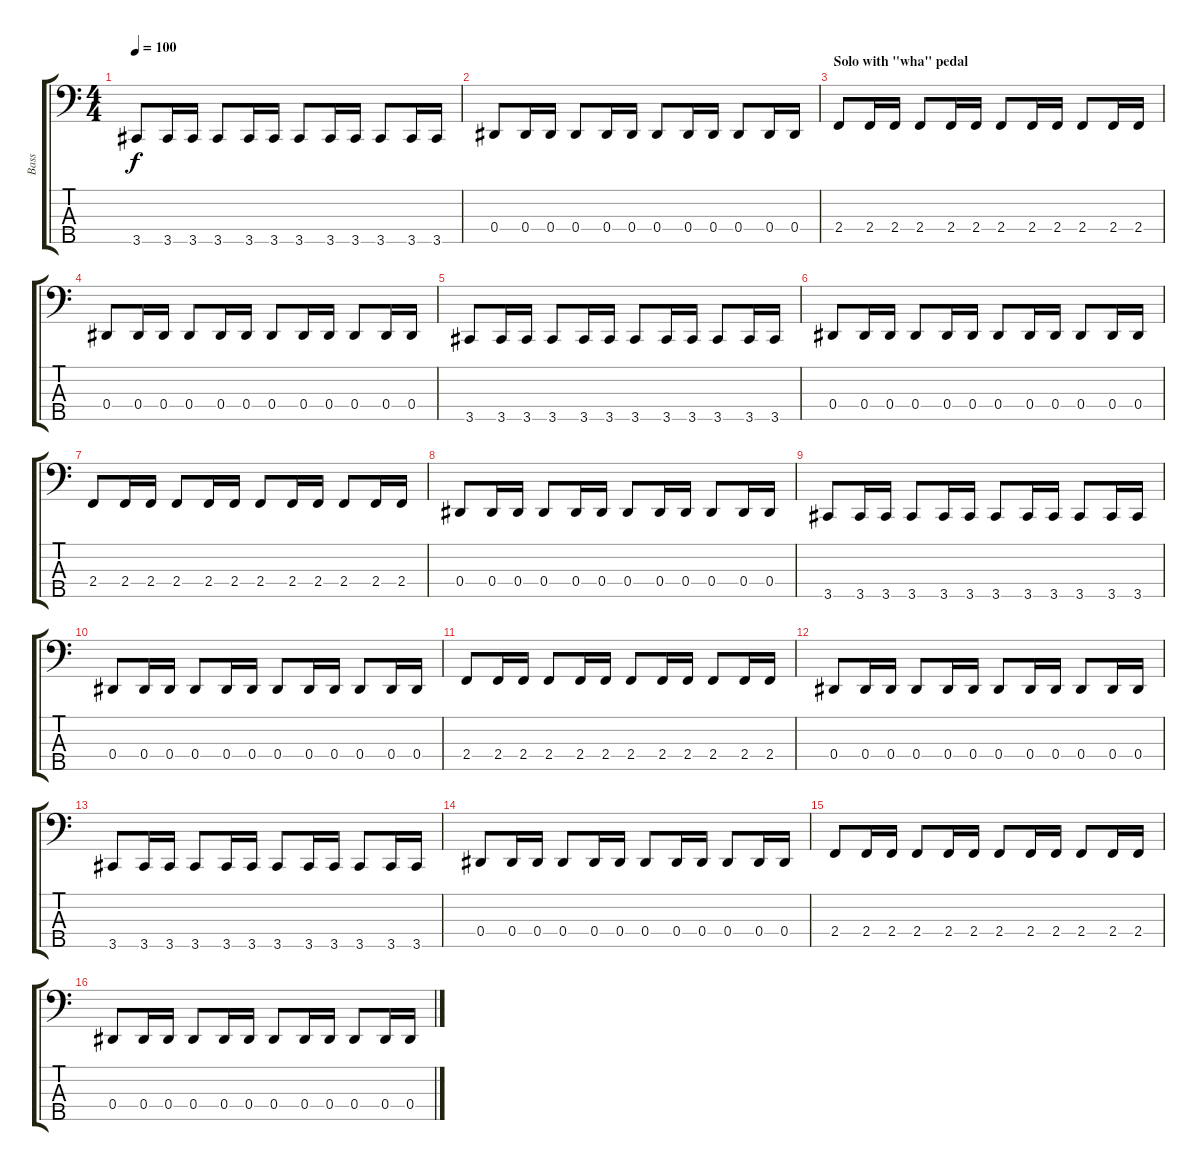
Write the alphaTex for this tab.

\track ("Bass" "Bass") {instrument electricbassfinger}
\staff {score tabs}
\tuning (Gb2 Db2 Ab1 Eb1 Bb0) {hide}
\ts (4 4)
\tempo 100
\clef f4
\ks c
3.5.8{dy f} 3.5.16 3.5.16 3.5.8 3.5.16 3.5.16 3.5.8 3.5.16 3.5.16 3.5.8 3.5.16 3.5.16 |
0.4.8 0.4.16 0.4.16 0.4.8 0.4.16 0.4.16 0.4.8 0.4.16 0.4.16 0.4.8 0.4.16 0.4.16 |
\section ("" "Solo with \"wha\" pedal")
2.4.8 2.4.16 2.4.16 2.4.8 2.4.16 2.4.16 2.4.8 2.4.16 2.4.16 2.4.8 2.4.16 2.4.16 |
0.4.8 0.4.16 0.4.16 0.4.8 0.4.16 0.4.16 0.4.8 0.4.16 0.4.16 0.4.8 0.4.16 0.4.16 |
3.5.8 3.5.16 3.5.16 3.5.8 3.5.16 3.5.16 3.5.8 3.5.16 3.5.16 3.5.8 3.5.16 3.5.16 |
0.4.8 0.4.16 0.4.16 0.4.8 0.4.16 0.4.16 0.4.8 0.4.16 0.4.16 0.4.8 0.4.16 0.4.16 |
2.4.8 2.4.16 2.4.16 2.4.8 2.4.16 2.4.16 2.4.8 2.4.16 2.4.16 2.4.8 2.4.16 2.4.16 |
0.4.8 0.4.16 0.4.16 0.4.8 0.4.16 0.4.16 0.4.8 0.4.16 0.4.16 0.4.8 0.4.16 0.4.16 |
3.5.8 3.5.16 3.5.16 3.5.8 3.5.16 3.5.16 3.5.8 3.5.16 3.5.16 3.5.8 3.5.16 3.5.16 |
0.4.8 0.4.16 0.4.16 0.4.8 0.4.16 0.4.16 0.4.8 0.4.16 0.4.16 0.4.8 0.4.16 0.4.16 |
2.4.8 2.4.16 2.4.16 2.4.8 2.4.16 2.4.16 2.4.8 2.4.16 2.4.16 2.4.8 2.4.16 2.4.16 |
0.4.8 0.4.16 0.4.16 0.4.8 0.4.16 0.4.16 0.4.8 0.4.16 0.4.16 0.4.8 0.4.16 0.4.16 |
3.5.8 3.5.16 3.5.16 3.5.8 3.5.16 3.5.16 3.5.8 3.5.16 3.5.16 3.5.8 3.5.16 3.5.16 |
0.4.8 0.4.16 0.4.16 0.4.8 0.4.16 0.4.16 0.4.8 0.4.16 0.4.16 0.4.8 0.4.16 0.4.16 |
2.4.8 2.4.16 2.4.16 2.4.8 2.4.16 2.4.16 2.4.8 2.4.16 2.4.16 2.4.8 2.4.16 2.4.16 |
0.4.8 0.4.16 0.4.16 0.4.8 0.4.16 0.4.16 0.4.8 0.4.16 0.4.16 0.4.8 0.4.16 0.4.16
